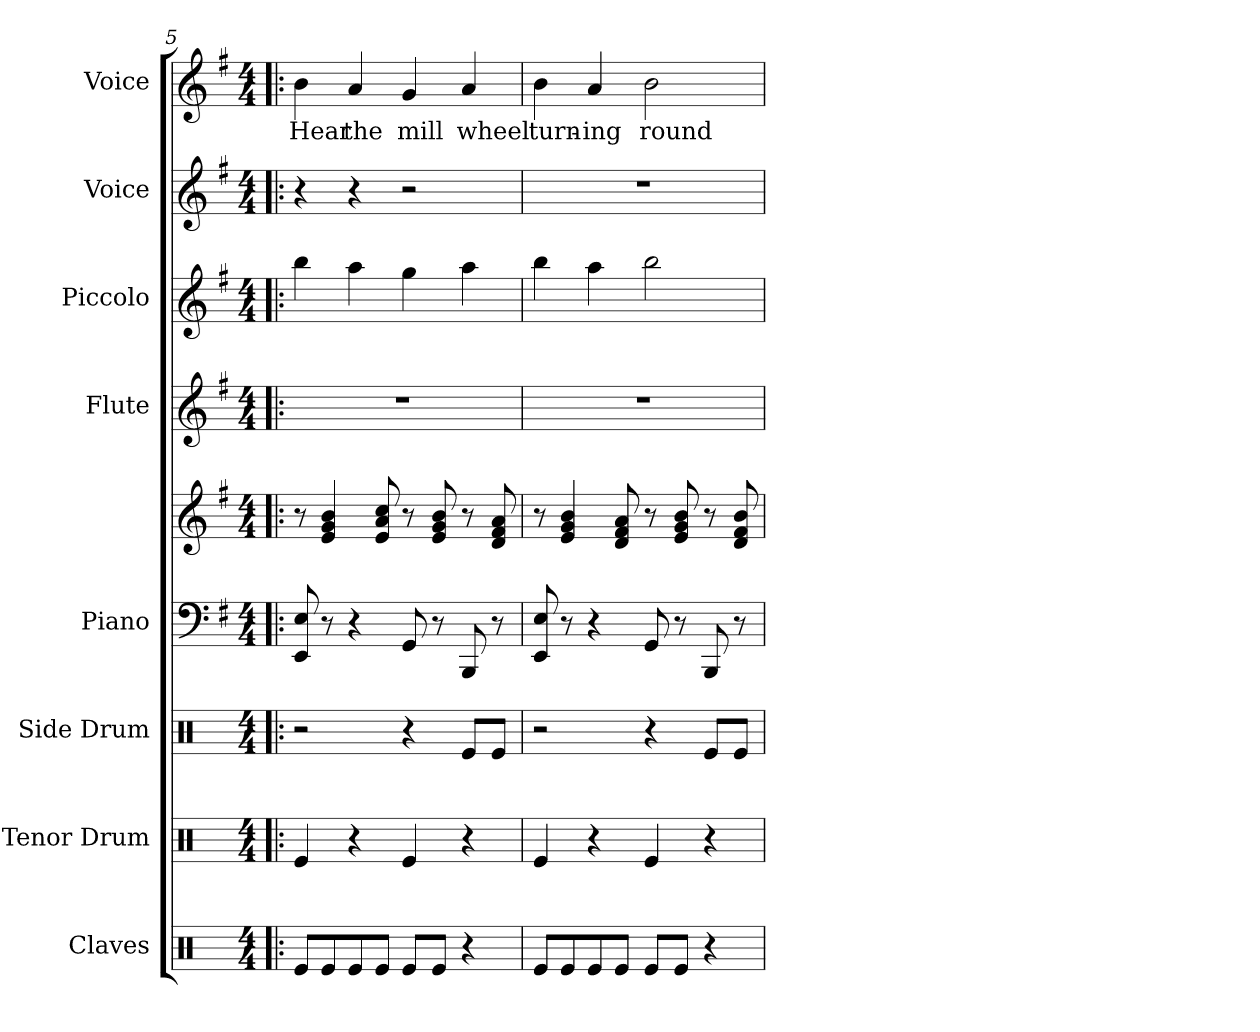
**kern	**kern	**kern	**kern	**kern	**kern	**kern	**kern	**kern	**text
*part8	*part7	*part6	*part5	*part5	*part4	*part3	*part2	*part1	*part1
*staff9	*staff8	*staff7	*staff6	*staff5	*staff4	*staff3	*staff2	*staff1	*staff1
*I"Claves	*I"Tenor Drum	*I"Side Drum	*I"Piano	*	*I"Flute	*I"Piccolo	*I"Voice	*I"Voice	*
*I'Clv.	*I'T. D.	*I'S. D.	*I'Pno.	*	*I'Fl.	*I'Picc.	*I'Voice	*I'Voice	*
*clefX	*clefX	*clefX	*clefF4	*clefG2	*clefG2	*clefG2	*clefG2	*clefG2	*
*	*	*	*	*	*	*ITrd-7c-12	*	*	*
*k[]	*k[]	*k[]	*k[f#]	*k[f#]	*k[f#]	*k[f#]	*k[f#]	*k[f#]	*
*C:	*C:	*C:	*G:	*G:	*G:	*G:	*G:	*G:	*
*M4/4	*M4/4	*M4/4	*M4/4	*M4/4	*M4/4	*M4/4	*M4/4	*M4/4	*
=5!|:	=5!|:	=5!|:	=5!|:	=5!|:	=5!|:	=5!|:	=5!|:	=5!|:	=5!|:
!	!	!	!	!	!	!	!	!	!LO:LY:b:color=#000000
8Rei/L	4Rei/	2r	8EEi/ 8Ei	8r	1r	4bbbi\	4r	4bi\	Hear
8Rei/	.	.	8r	4ei/ 4gi 4bi	.	.	.	.	.
!	!	!	!	!	!	!	!	!	!LO:LY:b:color=#000000
8Rei/	4r	.	4r	.	.	4aaai\	4r	4ai/	the
8Rei/J	.	.	.	8ei/ 8ai 8cci	.	.	.	.	.
!	!	!	!	!	!	!	!	!	!LO:LY:b:color=#000000
8Rei/L	4Rei/	4r	8GGi/	8r	.	4gggi\	2r	4gi/	mill
8Rei/J	.	.	8r	8ei/ 8gi 8bi	.	.	.	.	.
!	!	!	!	!	!	!	!	!	!LO:LY:b:color=#000000
4r	4r	8Rei/L	8BBBi/	8r	.	4aaai\	.	4ai/	wheel
.	.	8Rei/J	8r	8di/ 8f#i 8ai	.	.	.	.	.
!!LO:LB:g=z
=6	=6	=6	=6	=6	=6	=6	=6	=6	=6
!	!	!	!	!	!	!	!	!	!LO:LY:b:color=#000000
8Rei/L	4Rei/	2r	8EEi/ 8Ei	8r	1r	4bbbi\	1r	4bi\	turn-
8Rei/	.	.	8r	4ei/ 4gi 4bi	.	.	.	.	.
!	!	!	!	!	!	!	!	!	!LO:LY:b:color=#000000
8Rei/	4r	.	4r	.	.	4aaai\	.	4ai/	-ing
8Rei/J	.	.	.	8di/ 8f#i 8ai	.	.	.	.	.
!	!	!	!	!	!	!	!	!	!LO:LY:b:color=#000000
8Rei/L	4Rei/	4r	8GGi/	8r	.	2bbbi\	.	2bi\	round
8Rei/J	.	.	8r	8ei/ 8gi 8bi	.	.	.	.	.
4r	4r	8Rei/L	8BBBi/	8r	.	.	.	.	.
.	.	8Rei/J	8r	8di/ 8f#i 8bi	.	.	.	.	.
=	=	=	=	=	=	=	=	=	=
*-	*-	*-	*-	*-	*-	*-	*-	*-	*-
